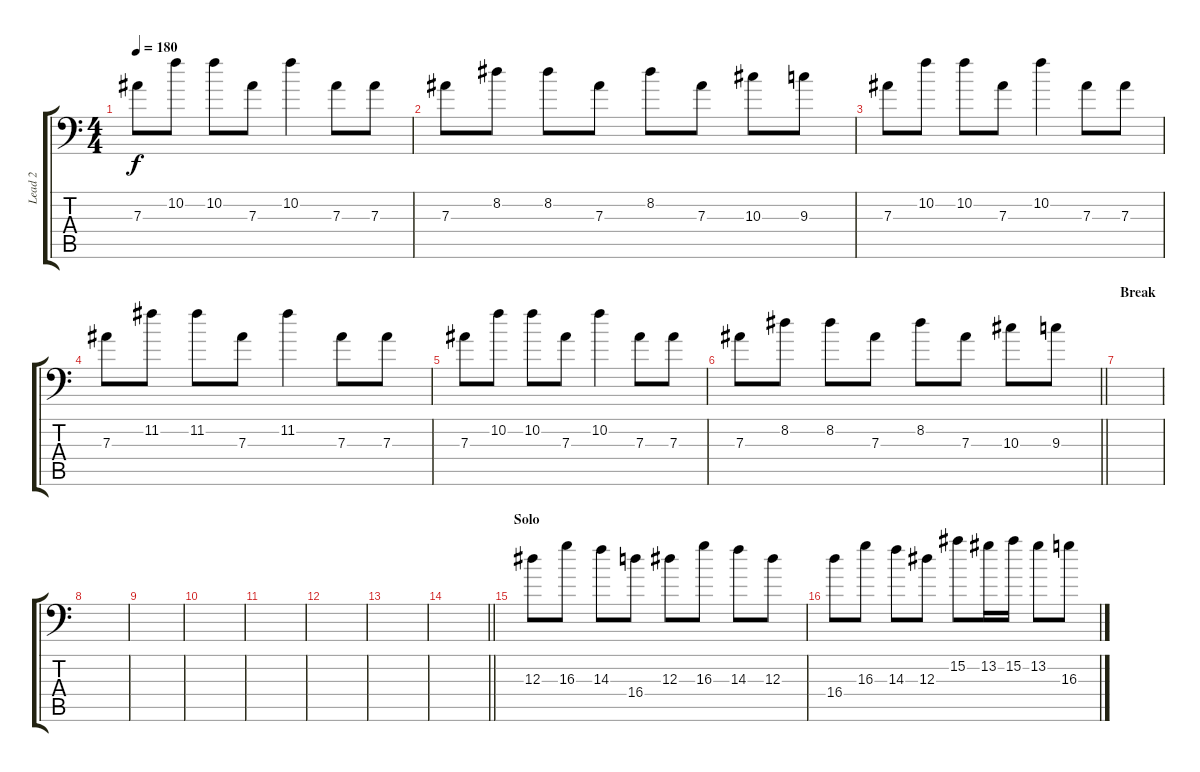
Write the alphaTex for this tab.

\track ("Lead 2" "Lead 2") {instrument overdrivenguitar}
\staff {score tabs}
\tuning (C4 G3 Eb3 Bb2 F2 Bb1) {hide}
\ts (4 4)
\tempo 180
\clef f4
\ks c
7.3.8{dy f} 10.2.8 10.2.8 7.3.8 10.2.4 7.3.8 7.3.8 |
7.3.8 8.2.8 8.2.8 7.3.8 8.2.8 7.3.8 10.3.8 9.3.8 |
7.3.8 10.2.8 10.2.8 7.3.8 10.2.4 7.3.8 7.3.8 |
7.3.8 11.2.8 11.2.8 7.3.8 11.2.4 7.3.8 7.3.8 |
7.3.8 10.2.8 10.2.8 7.3.8 10.2.4 7.3.8 7.3.8 |
\barLineRight lightlight
7.3.8 8.2.8 8.2.8 7.3.8 8.2.8 7.3.8 10.3.8 9.3.8 |
\section ("" "Break")
|
|
|
|
|
|
|
\barLineRight lightlight
|
\section ("" "Solo")
12.3.8{volume 16 balance 8} 16.3.8 14.3.8 16.4.8 12.3.8 16.3.8 14.3.8 12.3.8 |
16.4.8 16.3.8 14.3.8 12.3.8 15.2.8 13.2.16 15.2.16 13.2.8 16.3.8
